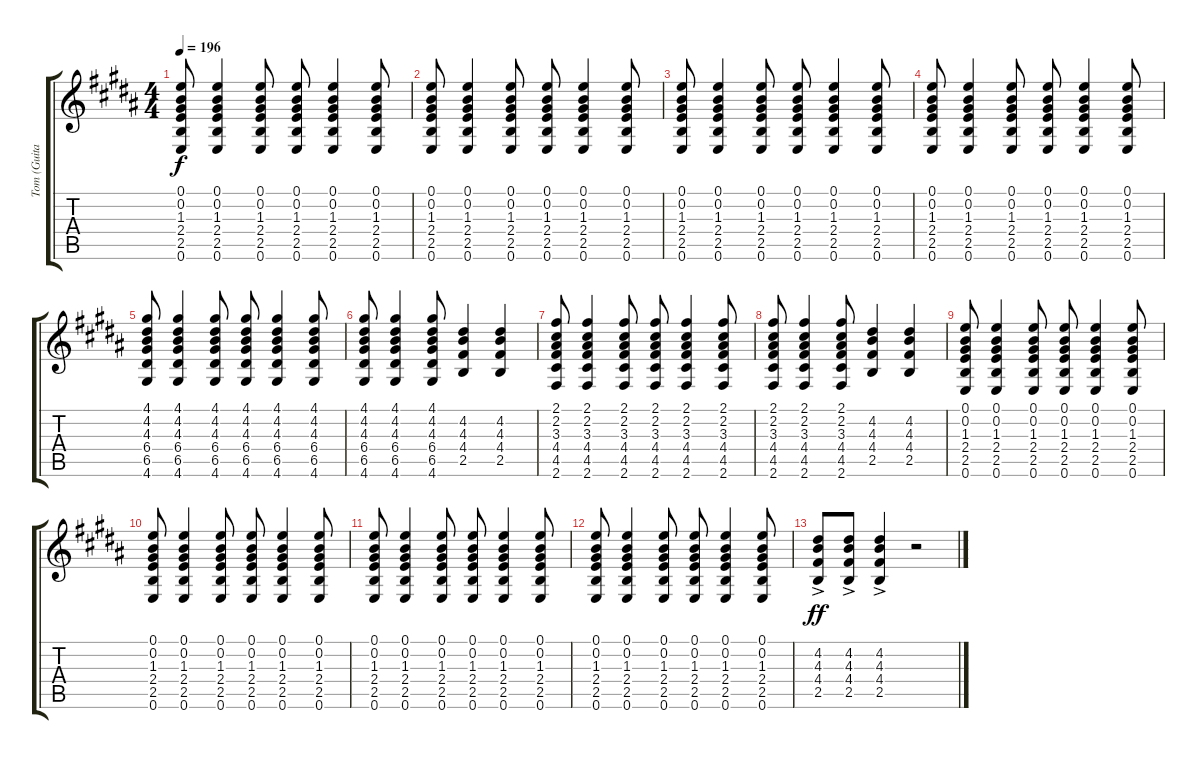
\track ("Tom (Guitar)" "Tom (Guita") {instrument distortionguitar}
\staff {score tabs}
\tuning (E4 B3 G3 D3 A2 E2) {hide}
\ts (4 4)
\tempo 196
\clef g2
\ks b
(0.1 0.2 1.3 2.4 2.5 0.6).8{dy f} (0.1 0.2 1.3 2.4 2.5 0.6).4 (0.1 0.2 1.3 2.4 2.5 0.6).8 (0.1 0.2 1.3 2.4 2.5 0.6).8 (0.1 0.2 1.3 2.4 2.5 0.6).4 (0.1 0.2 1.3 2.4 2.5 0.6).8 |
(0.1 0.2 1.3 2.4 2.5 0.6).8 (0.1 0.2 1.3 2.4 2.5 0.6).4 (0.1 0.2 1.3 2.4 2.5 0.6).8 (0.1 0.2 1.3 2.4 2.5 0.6).8 (0.1 0.2 1.3 2.4 2.5 0.6).4 (0.1 0.2 1.3 2.4 2.5 0.6).8 |
(0.1 0.2 1.3 2.4 2.5 0.6).8 (0.1 0.2 1.3 2.4 2.5 0.6).4 (0.1 0.2 1.3 2.4 2.5 0.6).8 (0.1 0.2 1.3 2.4 2.5 0.6).8 (0.1 0.2 1.3 2.4 2.5 0.6).4 (0.1 0.2 1.3 2.4 2.5 0.6).8 |
(0.1 0.2 1.3 2.4 2.5 0.6).8 (0.1 0.2 1.3 2.4 2.5 0.6).4 (0.1 0.2 1.3 2.4 2.5 0.6).8 (0.1 0.2 1.3 2.4 2.5 0.6).8 (0.1 0.2 1.3 2.4 2.5 0.6).4 (0.1 0.2 1.3 2.4 2.5 0.6).8 |
(4.1 4.2 4.3 6.4 6.5 4.6).8 (4.1 4.2 4.3 6.4 6.5 4.6).4 (4.1 4.2 4.3 6.4 6.5 4.6).8 (4.1 4.2 4.3 6.4 6.5 4.6).8 (4.1 4.2 4.3 6.4 6.5 4.6).4 (4.1 4.2 4.3 6.4 6.5 4.6).8 |
(4.1 4.2 4.3 6.4 6.5 4.6).8 (4.1 4.2 4.3 6.4 6.5 4.6).4 (4.1 4.2 4.3 6.4 6.5 4.6).8 (4.2 4.3 4.4 2.5).4 (4.2 4.3 4.4 2.5).4 |
(2.1 2.2 3.3 4.4 4.5 2.6).8 (2.1 2.2 3.3 4.4 4.5 2.6).4 (2.1 2.2 3.3 4.4 4.5 2.6).8 (2.1 2.2 3.3 4.4 4.5 2.6).8 (2.1 2.2 3.3 4.4 4.5 2.6).4 (2.1 2.2 3.3 4.4 4.5 2.6).8 |
(2.1 2.2 3.3 4.4 4.5 2.6).8 (2.1 2.2 3.3 4.4 4.5 2.6).4 (2.1 2.2 3.3 4.4 4.5 2.6).8 (4.2 4.3 4.4 2.5).4 (4.2 4.3 4.4 2.5).4 |
(0.1 0.2 1.3 2.4 2.5 0.6).8 (0.1 0.2 1.3 2.4 2.5 0.6).4 (0.1 0.2 1.3 2.4 2.5 0.6).8 (0.1 0.2 1.3 2.4 2.5 0.6).8 (0.1 0.2 1.3 2.4 2.5 0.6).4 (0.1 0.2 1.3 2.4 2.5 0.6).8 |
(0.1 0.2 1.3 2.4 2.5 0.6).8 (0.1 0.2 1.3 2.4 2.5 0.6).4 (0.1 0.2 1.3 2.4 2.5 0.6).8 (0.1 0.2 1.3 2.4 2.5 0.6).8 (0.1 0.2 1.3 2.4 2.5 0.6).4 (0.1 0.2 1.3 2.4 2.5 0.6).8 |
(0.1 0.2 1.3 2.4 2.5 0.6).8 (0.1 0.2 1.3 2.4 2.5 0.6).4 (0.1 0.2 1.3 2.4 2.5 0.6).8 (0.1 0.2 1.3 2.4 2.5 0.6).8 (0.1 0.2 1.3 2.4 2.5 0.6).4 (0.1 0.2 1.3 2.4 2.5 0.6).8 |
(0.1 0.2 1.3 2.4 2.5 0.6).8 (0.1 0.2 1.3 2.4 2.5 0.6).4 (0.1 0.2 1.3 2.4 2.5 0.6).8 (0.1 0.2 1.3 2.4 2.5 0.6).8 (0.1 0.2 1.3 2.4 2.5 0.6).4 (0.1 0.2 1.3 2.4 2.5 0.6).8 |
(4.2{ac} 4.3 4.4 2.5).8{dy ff} (4.2{ac} 4.3 4.4 2.5).8 (4.2{ac} 4.3 4.4 2.5).4 r.2
